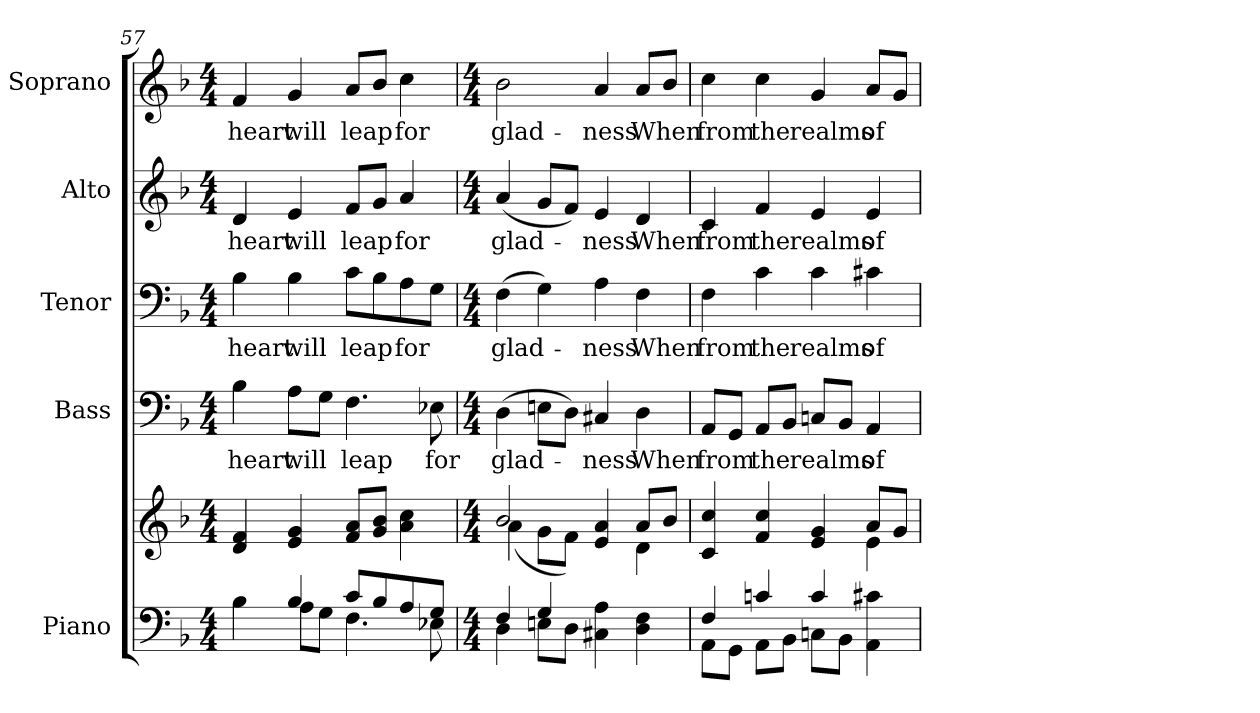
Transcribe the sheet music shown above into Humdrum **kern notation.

**kern	**kern	**kern	**text	**kern	**text	**kern	**text	**kern	**text
*part5	*part5	*part4	*part4	*part3	*part3	*part2	*part2	*part1	*part1
*staff6	*staff5	*staff4	*staff4	*staff3	*staff3	*staff2	*staff2	*staff1	*staff1
*I"Piano	*	*I"Bass	*	*I"Tenor	*	*I"Alto	*	*I"Soprano	*
*I'Pno.	*	*I'B.	*	*I'T.	*	*I'A.	*	*I'S.	*
*clefF4	*clefG2	*clefF4	*	*clefF4	*	*clefG2	*	*clefG2	*
*k[b-]	*k[b-]	*k[b-]	*	*k[b-]	*	*k[b-]	*	*k[b-]	*
*F:	*F:	*F:	*	*F:	*	*F:	*	*F:	*
*M4/4	*M4/4	*M4/4	*	*M4/4	*	*M4/4	*	*M4/4	*
=57	=57	=57	=57	=57	=57	=57	=57	=57	=57
*^	*	*	*	*	*	*	*	*	*
!	!	!	!	!LO:LY:b:color=#000000	!	!	!	!	!	!
!	!	!	!	!	!	!LO:LY:b:color=#000000	!	!	!	!
!	!	!	!	!	!	!	!	!LO:LY:b:color=#000000	!	!
!	!	!	!	!	!	!	!	!	!	!LO:LY:b:color=#000000
4B-i\	4ryy	4di/ 4fi	4B-i\	heart	4B-i\	heart	4di/	heart	4fi/	heart
!	!	!	!	!LO:LY:b:color=#000000	!	!	!	!	!	!
!	!	!	!	!	!	!LO:LY:b:color=#000000	!	!	!	!
!	!	!	!	!	!	!	!	!LO:LY:b:color=#000000	!	!
!	!	!	!	!	!	!	!	!	!	!LO:LY:b:color=#000000
4B-i/	8Ai\L	4ei/ 4gi	8Ai\L	will	4B-i\	will	4ei/	will	4gi/	will
.	8Gi\J	.	8Gi\J	.	.	.	.	.	.	.
!	!	!	!	!LO:LY:b:color=#000000	!	!	!	!	!	!
!	!	!	!	!	!	!LO:LY:b:color=#000000	!	!	!	!
!	!	!	!	!	!	!	!	!LO:LY:b:color=#000000	!	!
!	!	!	!	!	!	!	!	!	!	!LO:LY:b:color=#000000
8ci/L	4.Fi\	8fi/ 8aiL	4.Fi\	leap	8ci\L	leap	8fi/L	leap	8ai/L	leap
8B-i/	.	8gi/ 8b-iJ	.	.	8B-i\	.	8gi/J	.	8b-i/J	.
!	!	!	!	!	!	!LO:LY:b:color=#000000	!	!	!	!
!	!	!	!	!	!	!	!	!LO:LY:b:color=#000000	!	!
!	!	!	!	!	!	!	!	!	!	!LO:LY:b:color=#000000
8Ai/	.	4ai\ 4cci	.	.	8Ai\	for	4ai/	for	4cci\	for
!	!	!	!	!LO:LY:b:color=#000000	!	!	!	!	!	!
8Gi/J	8E-Xi\	.	8E-Xi\	for	8Gi\J	.	.	.	.	.
=58	=58	=58	=58	=58	=58	=58	=58	=58	=58	=58
*M4/4	*	*M4/4	*M4/4	*	*M4/4	*	*M4/4	*	*M4/4	*
*	*	*^	*	*	*	*	*	*	*	*
!	!	!	!	!	!LO:LY:b:color=#000000	!	!	!	!	!	!
!	!	!	!	!	!	!	!LO:LY:b:color=#000000	!	!	!	!
!	!	!	!	!	!	!	!	!	!LO:LY:b:color=#000000	!	!
!	!	!	!	!	!	!	!	!	!	!	!LO:LY:b:color=#000000
4Fi/	4Di\	2b-i/	(4ai\	(4Di\	glad-	(4Fi\	glad-	(4ai/	glad-	2b-i\	glad-
4Gi/	8Eni\L	.	8gi\L	8Eni\L	.	4Gi\)	.	8gi/L	.	.	.
.	8Di\J	.	8fi\J)	8Di\J)	.	.	.	8fi/J)	.	.	.
!	!	!	!	!	!LO:LY:b:color=#000000	!	!	!	!	!	!
!	!	!	!	!	!	!	!LO:LY:b:color=#000000	!	!	!	!
!	!	!	!	!	!	!	!	!	!LO:LY:b:color=#000000	!	!
!	!	!	!	!	!	!	!	!	!	!	!LO:LY:b:color=#000000
4C#Xi\ 4Ai	2ryy	4ei/ 4ai	4ryy	4C#Xi/	-ness	4Ai\	-ness	4ei/	-ness	4ai/	-ness
!	!	!	!	!	!LO:LY:b:color=#000000	!	!	!	!	!	!
!	!	!	!	!	!	!	!LO:LY:b:color=#000000	!	!	!	!
!	!	!	!	!	!	!	!	!	!LO:LY:b:color=#000000	!	!
!	!	!	!	!	!	!	!	!	!	!	!LO:LY:b:color=#000000
4Di\ 4Fi	.	8ai/L	4di\	4Di\	When	4Fi\	When	4di/	When	8ai/L	When
.	.	8b-i/J	.	.	.	.	.	.	.	8b-i/J	.
!!LO:PB:g=z
=59	=59	=59	=59	=59	=59	=59	=59	=59	=59	=59	=59
!	!	!	!	!	!LO:LY:b:color=#000000	!	!	!	!	!	!
!	!	!	!	!	!	!	!LO:LY:b:color=#000000	!	!	!	!
!	!	!	!	!	!	!	!	!	!LO:LY:b:color=#000000	!	!
!	!	!	!	!	!	!	!	!	!	!	!LO:LY:b:color=#000000
4Fi/	8AAi\L	4ci/ 4cci	2ryy	8AAi/L	from	4Fi\	from	4ci/	from	4cci\	from
.	8GGi\J	.	.	8GGi/J	.	.	.	.	.	.	.
!	!	!	!	!	!LO:LY:b:color=#000000	!	!	!	!	!	!
!	!	!	!	!	!	!	!LO:LY:b:color=#000000	!	!	!	!
!	!	!	!	!	!	!	!	!	!LO:LY:b:color=#000000	!	!
!	!	!	!	!	!	!	!	!	!	!	!LO:LY:b:color=#000000
4cni/	8AAi\L	4fi/ 4cci	.	8AAi/L	the	4ci\	the	4fi/	the	4cci\	the
.	8BB-i\J	.	.	8BB-i/J	.	.	.	.	.	.	.
!	!	!	!	!	!LO:LY:b:color=#000000	!	!	!	!	!	!
!	!	!	!	!	!	!	!LO:LY:b:color=#000000	!	!	!	!
!	!	!	!	!	!	!	!	!	!LO:LY:b:color=#000000	!	!
!	!	!	!	!	!	!	!	!	!	!	!LO:LY:b:color=#000000
4ci/	8Cni\L	4ei/ 4gi	4ryy	8Cni/L	realms	4ci\	realms	4ei/	realms	4gi/	realms
.	8BB-i\J	.	.	8BB-i/J	.	.	.	.	.	.	.
!	!	!	!	!	!LO:LY:b:color=#000000	!	!	!	!	!	!
!	!	!	!	!	!	!	!LO:LY:b:color=#000000	!	!	!	!
!	!	!	!	!	!	!	!	!	!LO:LY:b:color=#000000	!	!
!	!	!	!	!	!	!	!	!	!	!	!LO:LY:b:color=#000000
4AAi\ 4c#Xi	4ryy	8ai/L	4ei\	4AAi/	of	4c#Xi\	of	4ei/	of	8ai/L	of
.	.	8gi/J	.	.	.	.	.	.	.	8gi/J	.
*v	*v	*	*	*	*	*	*	*	*	*	*
*	*v	*v	*	*	*	*	*	*	*	*
=	=	=	=	=	=	=	=	=	=
*-	*-	*-	*-	*-	*-	*-	*-	*-	*-
